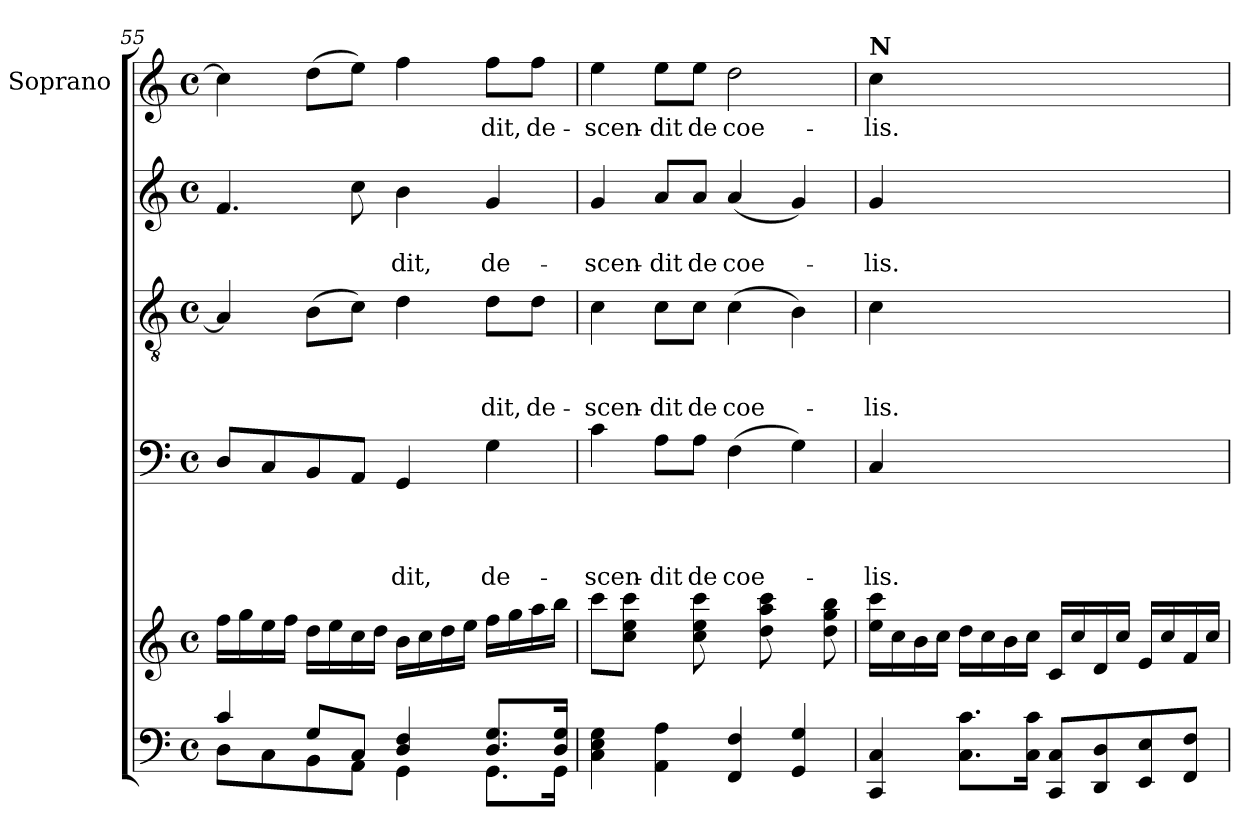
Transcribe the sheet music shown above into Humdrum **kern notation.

**kern	**kern	**kern	**text	**text	**text	**text	**kern	**text	**text	**text	**kern	**text	**text	**kern	**text
*part6	*part5	*part4	*part4	*part4	*part4	*part4	*part3	*part3	*part3	*part3	*part2	*part2	*part2	*part1	*part1
*staff6	*staff5	*staff4	*staff4	*staff4	*staff4	*staff4	*staff3	*staff3	*staff3	*staff3	*staff2	*staff2	*staff2	*staff1	*staff1
*	*	*	*	*	*	*	*	*	*	*	*	*	*	*I"Soprano	*
!!LO:LB:g=z
*clefF4	*clefG2	*clefF4	*	*	*	*	*clefGv2	*	*	*	*clefG2	*	*	*clefG2	*
*k[]	*k[]	*k[]	*	*	*	*	*k[]	*	*	*	*k[]	*	*	*k[]	*
*C:	*C:	*C:	*	*	*	*	*C:	*	*	*	*C:	*	*	*C:	*
*M4/4	*M4/4	*M4/4	*	*	*	*	*M4/4	*	*	*	*M4/4	*	*	*M4/4	*
*met(c)	*met(c)	*met(c)	*	*	*	*	*met(c)	*	*	*	*met(c)	*	*	*met(c)	*
=55	=55	=55	=55	=55	=55	=55	=55	=55	=55	=55	=55	=55	=55	=55	=55
*^	*	*	*	*	*	*	*	*	*	*	*	*	*	*	*
4c/	8D\L	16ff\LL	8D/L	.	.	.	.	4A/]	.	.	.	4.f/	.	.	4cc\]	.
.	.	16gg\	.	.	.	.	.	.	.	.	.	.	.	.	.	.
.	8C\	16ee\	8C/	.	.	.	.	.	.	.	.	.	.	.	.	.
.	.	16ff\JJ	.	.	.	.	.	.	.	.	.	.	.	.	.	.
8G/L	8BB\	16dd\LL	8BB/	.	.	.	.	(>8B\L	.	.	.	.	.	.	(>8dd\L	.
.	.	16ee\	.	.	.	.	.	.	.	.	.	.	.	.	.	.
8C/J	8AA\J	16cc\	8AA/J	.	.	.	.	8c\J)	.	.	.	8cc\	.	.	8ee\J)	.
.	.	16dd\JJ	.	.	.	.	.	.	.	.	.	.	.	.	.	.
!	!	!	!	!	!	!	!LO:LY:b	!	!	!	!	!	!	!LO:LY:b	!	!
4D/ 4F/	4GG\	16b\LL	4GG/	.	.	.	-dit,	4d\	.	.	.	4b\	.	-dit,	4ff\	.
.	.	16cc\	.	.	.	.	.	.	.	.	.	.	.	.	.	.
.	.	16dd\	.	.	.	.	.	.	.	.	.	.	.	.	.	.
.	.	16ee\JJ	.	.	.	.	.	.	.	.	.	.	.	.	.	.
!	!	!	!	!	!	!	!LO:LY:b	!	!	!	!LO:LY:b	!	!	!LO:LY:b	!	!LO:LY:b
8.D/ 8.G/L	8.GG\L	16ff\LL	4G\	.	.	.	de-	8d\L	.	.	-dit,	4g/	.	de-	8ff\L	-dit,
.	.	16gg\	.	.	.	.	.	.	.	.	.	.	.	.	.	.
!	!	!	!	!	!	!	!	!	!	!	!LO:LY:b	!	!	!	!	!LO:LY:b
.	.	16aa\	.	.	.	.	.	8d\J	.	.	de-	.	.	.	8ff\J	de-
16D/ 16G/Jk	16GG\Jk	16bb\JJ	.	.	.	.	.	.	.	.	.	.	.	.	.	.
=56	=56	=56	=56	=56	=56	=56	=56	=56	=56	=56	=56	=56	=56	=56	=56	=56
!	!	!	!	!	!	!	!LO:LY:b	!	!	!	!LO:LY:b	!	!	!LO:LY:b	!	!LO:LY:b
*v	*v	*	*	*	*	*	*	*	*	*	*	*	*	*	*	*
4C\ 4E\ 4G\	8ccc\L	4c\	.	.	.	-scen-	4c\	.	.	-scen-	4g/	.	-scen-	4ee\	-scen-
.	8cc\ 8ee\ 8ccc\J	.	.	.	.	.	.	.	.	.	.	.	.	.	.
!	!	!	!	!	!	!LO:LY:b	!	!	!	!LO:LY:b	!	!	!LO:LY:b	!	!LO:LY:b
4AA\ 4A\	8ryy	8A\L	.	.	.	-dit	8c\L	.	.	-dit	8a/L	.	-dit	8ee\L	-dit
!	!	!	!	!	!	!LO:LY:b	!	!	!	!LO:LY:b	!	!	!LO:LY:b	!	!LO:LY:b
.	8cc\ 8ee\ 8ccc\	8A\J	.	.	.	de	8c\J	.	.	de	8a/J	.	de	8ee\J	de
!	!	!	!	!	!	!LO:LY:b	!	!	!	!LO:LY:b	!	!	!LO:LY:b	!	!LO:LY:b
4FF/ 4F/	8ryy	(>4F\	.	.	.	coe-	(>4c\	.	.	coe-	(<4a/	.	coe-	2dd\	coe-
.	8dd\ 8aa\ 8ccc\	.	.	.	.	.	.	.	.	.	.	.	.	.	.
4GG/ 4G/	8ryy	4G\)	.	.	.	.	4B\)	.	.	.	4g/)	.	.	.	.
.	8dd\ 8gg\ 8bb\	.	.	.	.	.	.	.	.	.	.	.	.	.	.
!!LO:LB:g=z
=57	=57	=57	=57	=57	=57	=57	=57	=57	=57	=57	=57	=57	=57	=57	=57
*	*	*	*	*	*	*	*	*	*	*	*	*	*	*MM29	*
!	!	!	!	!	!	!	!	!	!	!	!	!	!	!LO:TX:a:B:t=N	!
!	!	!	!	!	!	!LO:LY:b	!	!	!	!LO:LY:b	!	!	!LO:LY:b	!	!LO:LY:b
4CC/ 4C/	16ee\ 16ccc\LL	4C/	.	.	.	-lis.	4c\	.	.	-lis.	4g/	.	-lis.	4cc\	-lis.
.	16cc\	.	.	.	.	.	.	.	.	.	.	.	.	.	.
.	16b\	.	.	.	.	.	.	.	.	.	.	.	.	.	.
.	16cc\JJ	.	.	.	.	.	.	.	.	.	.	.	.	.	.
8.C\ 8.c\L	16dd\LL	2.ryy	.	.	.	.	2.ryy	.	.	.	2.ryy	.	.	2.ryy	.
.	16cc\	.	.	.	.	.	.	.	.	.	.	.	.	.	.
.	16b\	.	.	.	.	.	.	.	.	.	.	.	.	.	.
16C\ 16c\Jk	16cc\JJ	.	.	.	.	.	.	.	.	.	.	.	.	.	.
8CC/ 8C/L	16c/LL	.	.	.	.	.	.	.	.	.	.	.	.	.	.
.	16cc/	.	.	.	.	.	.	.	.	.	.	.	.	.	.
8DD/ 8D/	16d/	.	.	.	.	.	.	.	.	.	.	.	.	.	.
.	16cc/JJ	.	.	.	.	.	.	.	.	.	.	.	.	.	.
8EE/ 8E/	16e/LL	.	.	.	.	.	.	.	.	.	.	.	.	.	.
.	16cc/	.	.	.	.	.	.	.	.	.	.	.	.	.	.
8FF/ 8F/J	16f/	.	.	.	.	.	.	.	.	.	.	.	.	.	.
.	16cc/JJ	.	.	.	.	.	.	.	.	.	.	.	.	.	.
=	=	=	=	=	=	=	=	=	=	=	=	=	=	=	=
*-	*-	*-	*-	*-	*-	*-	*-	*-	*-	*-	*-	*-	*-	*-	*-
